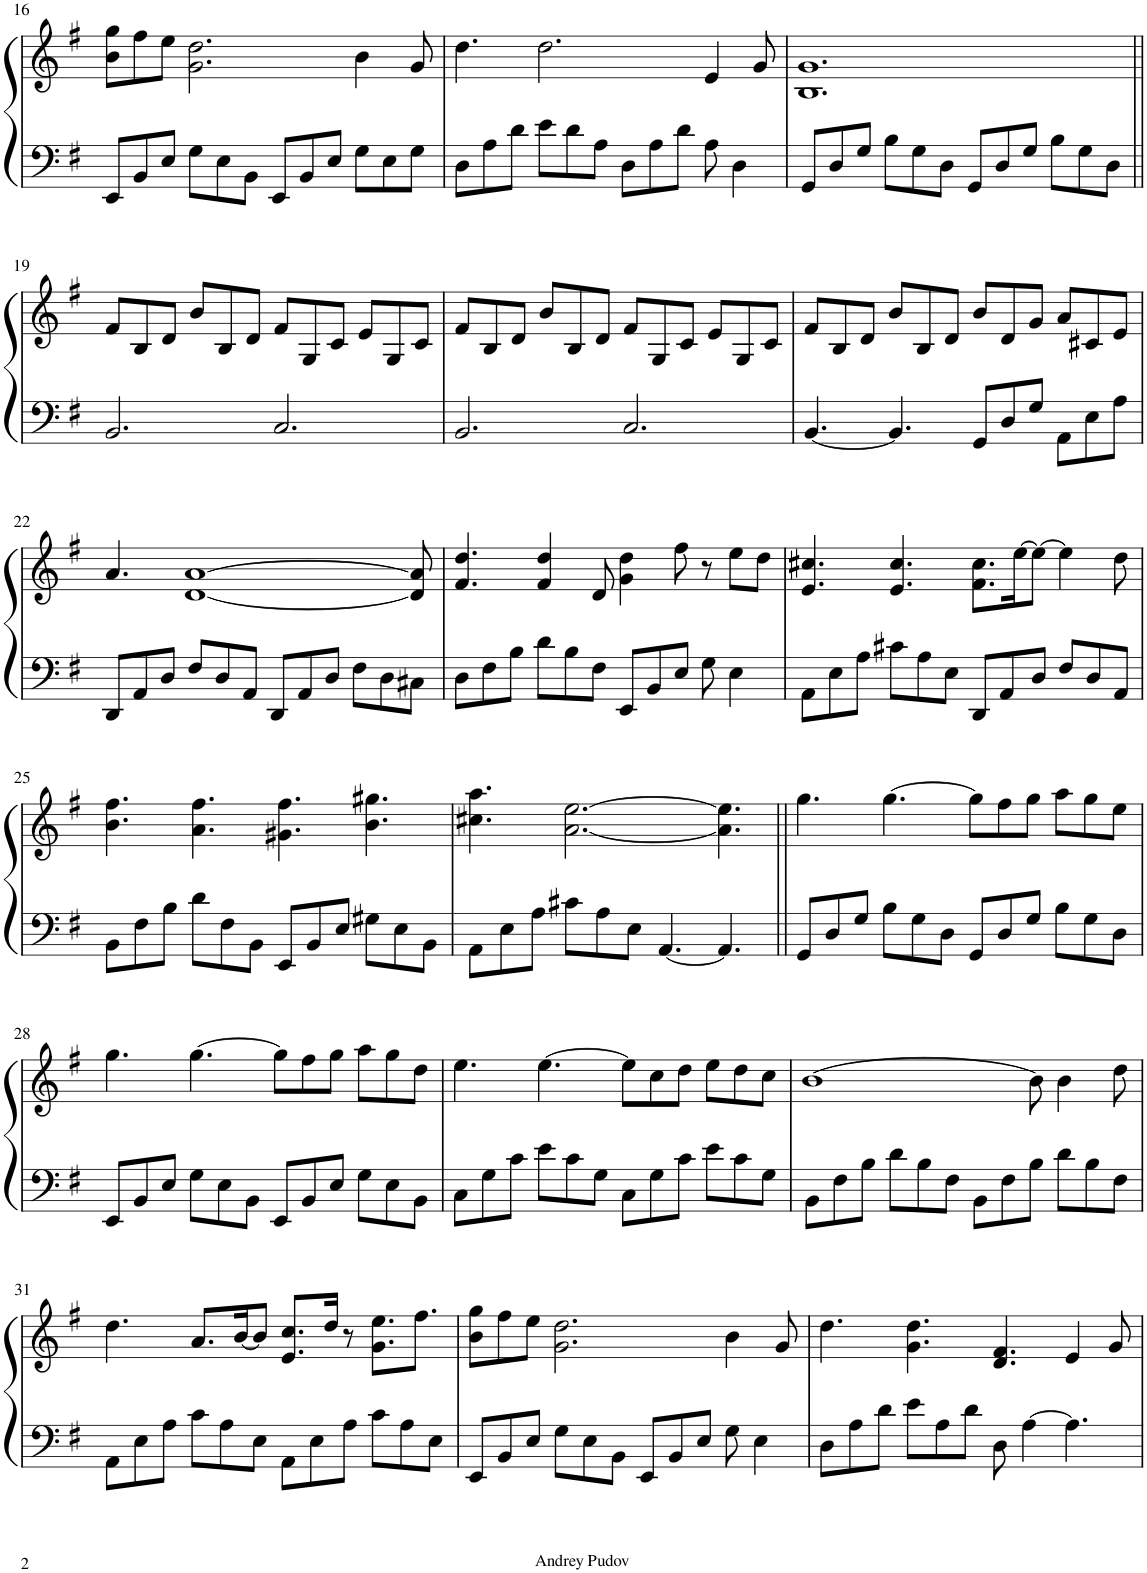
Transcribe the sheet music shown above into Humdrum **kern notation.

**kern	**kern
*part1	*part1
*staff2	*staff1
*I"Piano	*
*I'Pno.	*
!!LO:PB:g=z
*clefF4	*clefG2
*k[f#]	*k[f#]
*M12/8	*M12/8
=16	=16
8EE/L	8b\ 8gg\L
8BB/	8ff#\
8E/J	8ee\J
8G\L	2.g\ 2.dd\
8E\	.
8BB\J	.
8EE/L	.
8BB/	.
8E/J	.
8G\L	4b\
8E\	.
8G\J	8g/
=17	=17
8D\L	4.dd\
8A\	.
8d\J	.
8e\L	2.dd\
8d\	.
8A\J	.
8D\L	.
8A\	.
8d\J	.
8A\	4e/
4D\	.
.	8g/
=18	=18
8GG/L	1.B 1.g
8D/	.
8G/J	.
8B\L	.
8G\	.
8D\J	.
8GG/L	.
8D/	.
8G/J	.
8B\L	.
8G\	.
8D\J	.
!!LO:LB:g=z
=19||	=19||
2.BB/	8f#/L
.	8B/
.	8d/J
.	8b/L
.	8B/
.	8d/J
2.C/	8f#/L
.	8G/
.	8c/J
.	8e/L
.	8G/
.	8c/J
=20	=20
2.BB/	8f#/L
.	8B/
.	8d/J
.	8b/L
.	8B/
.	8d/J
2.C/	8f#/L
.	8G/
.	8c/J
.	8e/L
.	8G/
.	8c/J
=21	=21
[4.BB/	8f#/L
.	8B/
.	8d/J
4.BB/]	8b/L
.	8B/
.	8d/J
8GG/L	8b/L
8D/	8d/
8G/J	8g/J
8AA\L	8a/L
8E\	8c#X/
8A\J	8e/J
!!LO:LB:g=z
=22	=22
8DD/L	4.a/
8AA/	.
8D/J	.
8F#/L	[1d [1a
8D/	.
8AA/J	.
8DD/L	.
8AA/	.
8D/J	.
8F#\L	.
8D\	.
8C#X\J	8d/] 8a/]
=23	=23
8D\L	4.f#/ 4.dd/
8F#\	.
8B\J	.
8d\L	4f#/ 4dd/
8B\	.
8F#\J	8d/
8EE/L	4g\ 4dd\
8BB/	.
8E/J	8ff#\
8G\	8r
4E\	8ee\L
.	8dd\J
=24	=24
8AA\L	4.e/ 4.cc#X/
8E\	.
8A\J	.
8c#X\L	4.e/ 4.cc#/
8A\	.
8E\J	.
8DD/L	8.f#\ 8.cc#\L
8AA/	.
.	[16ee\K
8D/J	8ee\J_
8F#/L	4ee\]
8D/	.
8AA/J	8dd\
!!LO:LB:g=z
=25	=25
8BB\L	4.b\ 4.ff#\
8F#\	.
8B\J	.
8d\L	4.a\ 4.ff#\
8F#\	.
8BB\J	.
8EE/L	4.g#X\ 4.ff#\
8BB/	.
8E/J	.
8G#X\L	4.b\ 4.gg#X\
8E\	.
8BB\J	.
=26	=26
8AA\L	4.cc#X\ 4.aa\
8E\	.
8A\J	.
8c#X\L	[2.a\ [2.ee\
8A\	.
8E\J	.
[4.AA/	.
4.AA/]	4.a\] 4.ee\]
=27||	=27||
8GG/L	4.gg\
8D/	.
8G/J	.
8B\L	[4.gg\
8G\	.
8D\J	.
8GG/L	8gg\L]
8D/	8ff#\
8G/J	8gg\J
8B\L	8aa\L
8G\	8gg\
8D\J	8ee\J
!!LO:LB:g=z
=28	=28
8EE/L	4.gg\
8BB/	.
8E/J	.
8G\L	[4.gg\
8E\	.
8BB\J	.
8EE/L	8gg\L]
8BB/	8ff#\
8E/J	8gg\J
8G\L	8aa\L
8E\	8gg\
8BB\J	8dd\J
=29	=29
8C\L	4.ee\
8G\	.
8c\J	.
8e\L	[4.ee\
8c\	.
8G\J	.
8C\L	8ee\L]
8G\	8cc\
8c\J	8dd\J
8e\L	8ee\L
8c\	8dd\
8G\J	8cc\J
=30	=30
8BB\L	[1b
8F#\	.
8B\J	.
8d\L	.
8B\	.
8F#\J	.
8BB\L	.
8F#\	.
8B\J	8b\]
8d\L	4b\
8B\	.
8F#\J	8dd\
!!LO:LB:g=z
=31	=31
8AA\L	4.dd\
8E\	.
8A\J	.
8c\L	8.a/L
8A\	.
.	[16b/K
8E\J	8b/J]
8AA\L	8.e/ 8.cc/L
8E\	.
.	16dd/Jk
8A\J	8r
8c\L	8.g\ 8.ee\L
8A\	.
.	8.ff#\J
8E\J	.
=32	=32
8EE/L	8b\ 8gg\L
8BB/	8ff#\
8E/J	8ee\J
8G\L	2.g\ 2.dd\
8E\	.
8BB\J	.
8EE/L	.
8BB/	.
8E/J	.
8G\	4b\
4E\	.
.	8g/
=33	=33
8D\L	4.dd\
8A\	.
8d\J	.
8e\L	4.g\ 4.dd\
8A\	.
8d\J	.
8D\	4.d/ 4.f#/
[4A\	.
4.A\]	4e/
.	8g/
=	=
*-	*-
